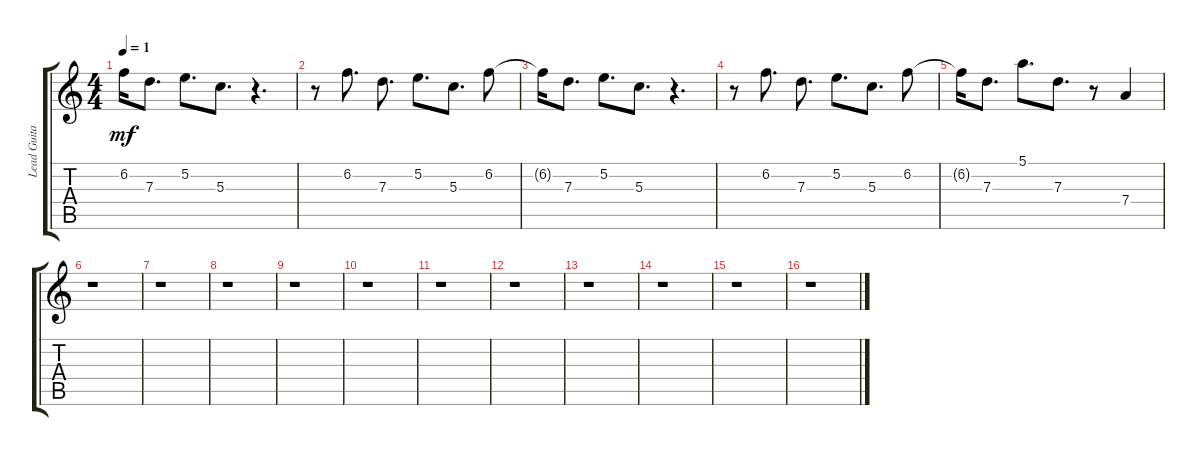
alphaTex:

\track ("Lead Guitar 1" "Lead Guita") {instrument electricguitarclean}
\staff {score tabs}
\tuning (E4 B3 G3 D3 A2 E2) {hide}
\ts (4 4)
\tempo 1
\clef g2
\ks c
6.2{t}.16{dy mf} 7.3.8{d} 5.2.8{d} 5.3.8{d} r.4{d} |
r.8 6.2.8{d} 7.3.8{d} 5.2.8{d} 5.3.8{d} 6.2.8 |
6.2{t}.16 7.3.8{d} 5.2.8{d} 5.3.8{d} r.4{d} |
r.8 6.2.8{d} 7.3.8{d} 5.2.8{d} 5.3.8{d} 6.2.8 |
6.2{t}.16 7.3.8{d} 5.1.8{d} 7.3.8{d} r.8 7.4.4 |
r.1 |
r.1 |
r.1 |
r.1 |
r.1 |
r.1 |
r.1 |
r.1 |
r.1 |
r.1 |
r.1
